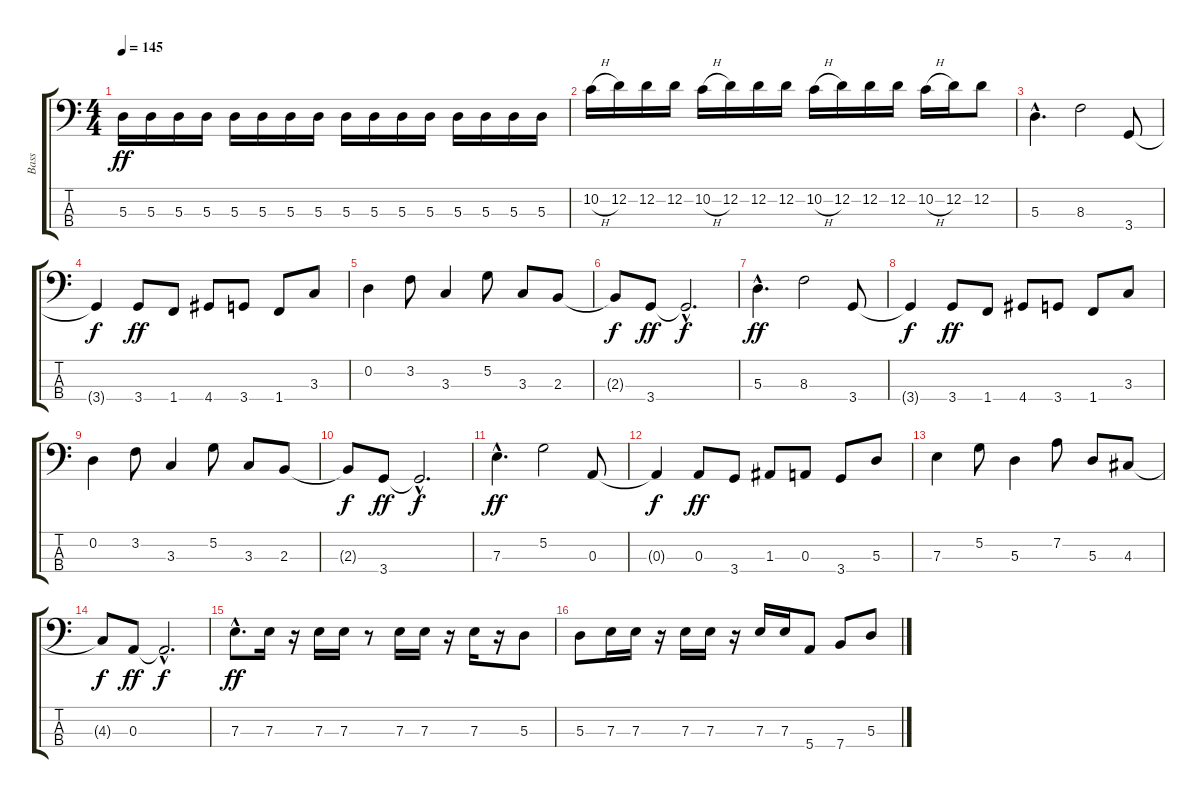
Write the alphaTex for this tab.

\track ("Bass" "Bass") {instrument electricbasspick}
\staff {score tabs}
\tuning (G2 D2 A1 E1) {hide}
\ts (4 4)
\tempo 145
\clef f4
\ks c
5.3.16{dy ff} 5.3.16 5.3.16 5.3.16 5.3.16 5.3.16 5.3.16 5.3.16 5.3.16 5.3.16 5.3.16 5.3.16 5.3.16 5.3.16 5.3.16 5.3.16 |
10.2{h}.16 12.2.16 12.2.16 12.2.16 10.2{h}.16 12.2.16 12.2.16 12.2.16 10.2{h}.16 12.2.16 12.2.16 12.2.16 10.2{h}.16 12.2.16 12.2.8 |
5.3{hac}.4{d} 8.3.2 3.4.8 |
3.4{t}.4{dy f} 3.4.8{dy ff} 1.4.8 4.4.8 3.4.8 1.4.8 3.3.8 |
0.2.4 3.2.8 3.3.4 5.2.8 3.3.8 2.3.8 |
2.3{t}.8{dy f} 3.4.8{dy ff} 3.4{hac t}.2{d dy f} |
5.3{hac}.4{d dy ff} 8.3.2 3.4.8 |
3.4{t}.4{dy f} 3.4.8{dy ff} 1.4.8 4.4.8 3.4.8 1.4.8 3.3.8 |
0.2.4 3.2.8 3.3.4 5.2.8 3.3.8 2.3.8 |
2.3{t}.8{dy f} 3.4.8{dy ff} 3.4{hac t}.2{d dy f} |
7.3{hac}.4{d dy ff} 5.2.2 0.3.8 |
0.3{t}.4{dy f} 0.3.8{dy ff} 3.4.8 1.3.8 0.3.8 3.4.8 5.3.8 |
7.3.4 5.2.8 5.3.4 7.2.8 5.3.8 4.3.8 |
4.3{t}.8{dy f} 0.3.8{dy ff} 0.3{hac t}.2{d dy f} |
7.3{hac}.8{d dy ff} 7.3.16 r.16 7.3.16 7.3.16 r.8 7.3.16 7.3.16 r.16 7.3.16 r.16 5.3.8 |
5.3.8 7.3.16 7.3.16 r.16 7.3.16 7.3.16 r.16 7.3.16 7.3.16 5.4.8 7.4.8 5.3.8
